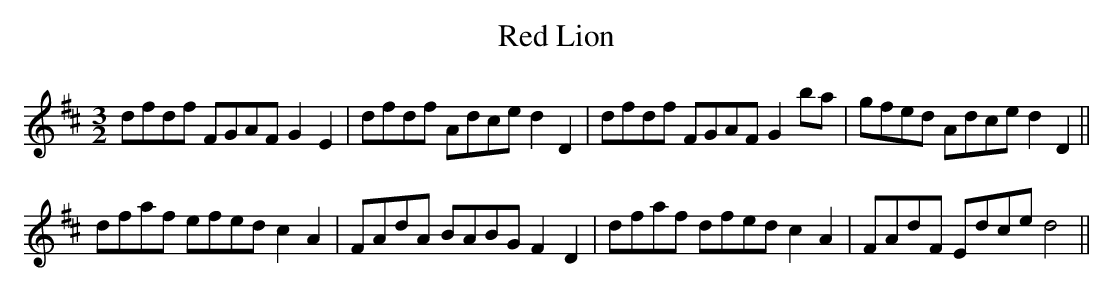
X:1
T:Red Lion
M:3/2
L:1/8
K:D
dfdf FGAF G2E2|dfdf Adce d2D2|dfdf FGAF G2 ba|gfed Adce d2D2||
dfaf efed c2A2|FAdA BABG F2D2|dfaf dfed c2A2|FAdF Edce d4||
